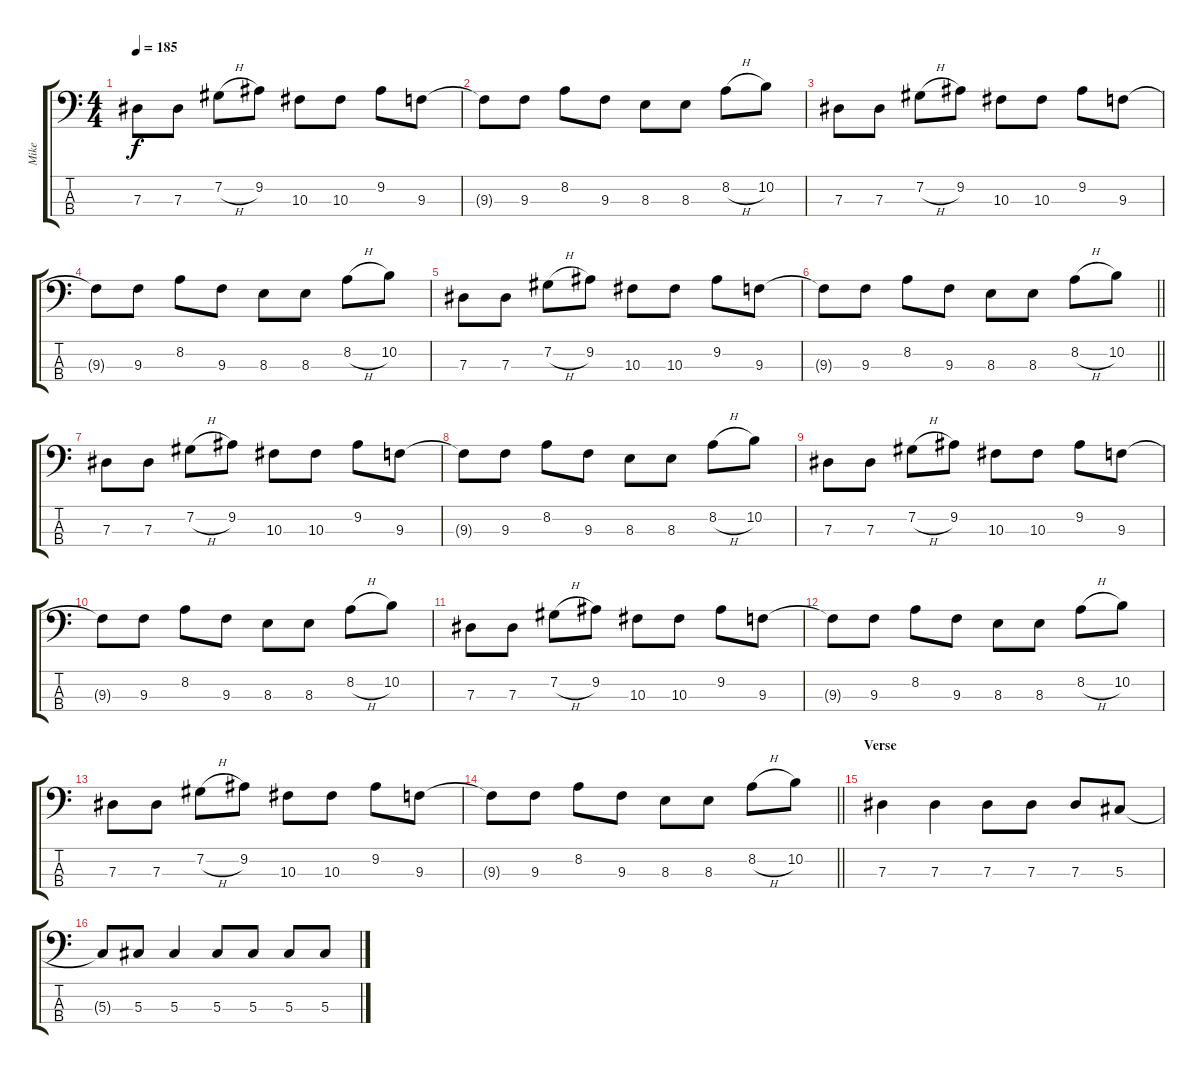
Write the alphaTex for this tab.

\track ("Mike" "Mike") {instrument electricbasspick}
\staff {score tabs}
\tuning (Gb2 Db2 Ab1 Eb1) {hide}
\ts (4 4)
\tempo 185
\clef f4
\ks c
7.3.8{dy f} 7.3.8 7.2{h}.8 9.2.8 10.3.8 10.3.8 9.2.8 9.3.8 |
9.3{t}.8 9.3.8 8.2.8 9.3.8 8.3.8 8.3.8 8.2{h}.8 10.2.8 |
7.3.8 7.3.8 7.2{h}.8 9.2.8 10.3.8 10.3.8 9.2.8 9.3.8 |
9.3{t}.8 9.3.8 8.2.8 9.3.8 8.3.8 8.3.8 8.2{h}.8 10.2.8 |
7.3.8 7.3.8 7.2{h}.8 9.2.8 10.3.8 10.3.8 9.2.8 9.3.8 |
\barLineRight lightlight
9.3{t}.8 9.3.8 8.2.8 9.3.8 8.3.8 8.3.8 8.2{h}.8 10.2.8 |
7.3.8 7.3.8 7.2{h}.8 9.2.8 10.3.8 10.3.8 9.2.8 9.3.8 |
9.3{t}.8 9.3.8 8.2.8 9.3.8 8.3.8 8.3.8 8.2{h}.8 10.2.8 |
7.3.8 7.3.8 7.2{h}.8 9.2.8 10.3.8 10.3.8 9.2.8 9.3.8 |
9.3{t}.8 9.3.8 8.2.8 9.3.8 8.3.8 8.3.8 8.2{h}.8 10.2.8 |
7.3.8 7.3.8 7.2{h}.8 9.2.8 10.3.8 10.3.8 9.2.8 9.3.8 |
9.3{t}.8 9.3.8 8.2.8 9.3.8 8.3.8 8.3.8 8.2{h}.8 10.2.8 |
7.3.8 7.3.8 7.2{h}.8 9.2.8 10.3.8 10.3.8 9.2.8 9.3.8 |
\barLineRight lightlight
9.3{t}.8 9.3.8 8.2.8 9.3.8 8.3.8 8.3.8 8.2{h}.8 10.2.8 |
\section ("" "Verse")
7.3.4 7.3.4 7.3.8 7.3.8 7.3.8 5.3.8 |
5.3{t}.8 5.3.8 5.3.4 5.3.8 5.3.8 5.3.8 5.3.8
